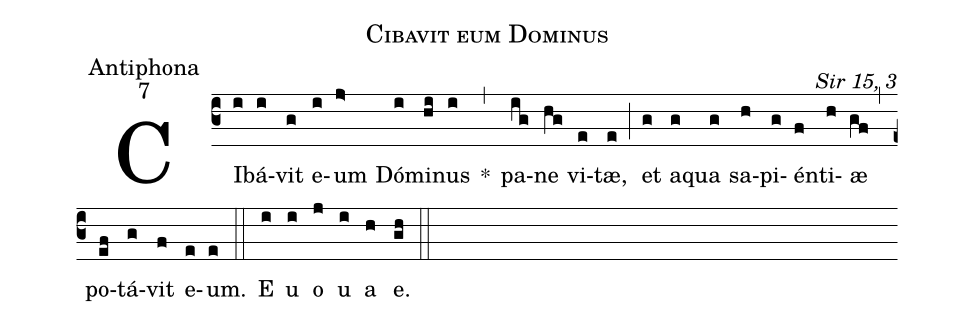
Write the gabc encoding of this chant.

name:Cibavit eum Dominus;
office-part:Antiphona;
mode:7;
commentary:Sir 15, 3;
%%
(c3)CI(i)bá(i)vit(g) e(i)um(j>) Dó(i)mi(hi)nus(i) *(,) pa(ig)ne(hg) vi(e)tæ,(e) (;) et(g) a(g)qua(g) sa(h)pi(g)én(f)ti(h)æ(gf) (,) po(ef)tá(g)vit(f) e(e)um.(e) (::)
E(i) u(i) o(j) u(i) a (h) e.(gh) (::)
